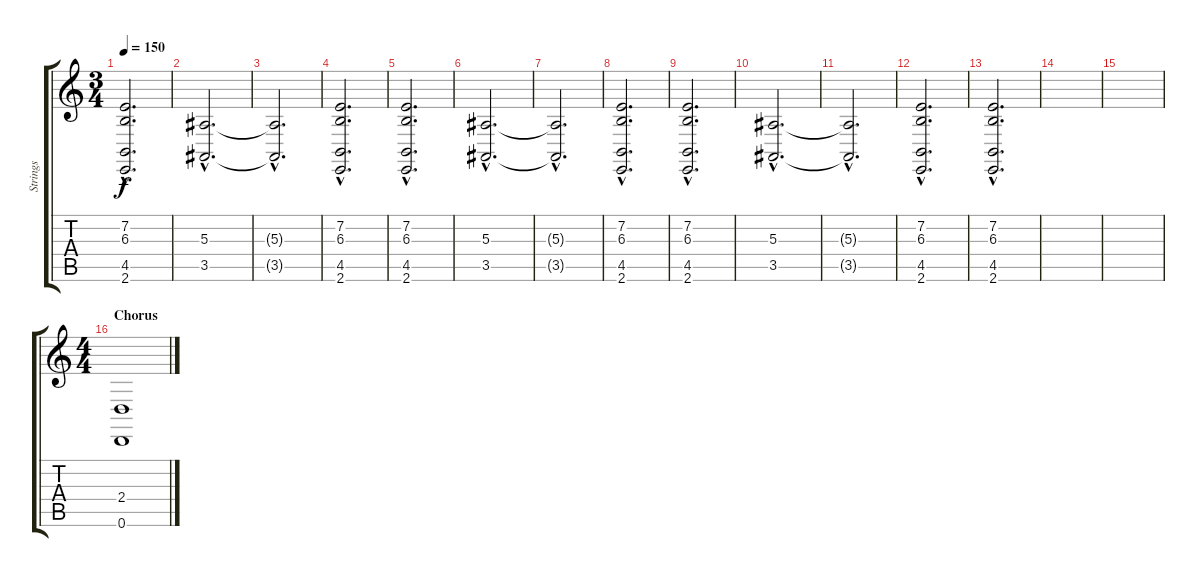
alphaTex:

\track ("Strings" "Strings") {instrument stringensemble1}
\staff {score tabs}
\tuning (D4 A3 F3 C3 G2 D2) {hide}
\ts (3 4)
\tempo 150
\clef g2
\ks c
(7.2{hac} 6.3{hac} 4.5{hac} 2.6{hac}).2{d dy f} |
(5.3{hac} 3.5{hac}).2{d} |
(5.3{hac t} 3.5{hac t}).2{d} |
(7.2{hac} 6.3{hac} 4.5{hac} 2.6{hac}).2{d} |
(7.2{hac} 6.3{hac} 4.5{hac} 2.6{hac}).2{d} |
(5.3{hac} 3.5{hac}).2{d} |
(5.3{hac t} 3.5{hac t}).2{d} |
(7.2{hac} 6.3{hac} 4.5{hac} 2.6{hac}).2{d} |
(7.2{hac} 6.3{hac} 4.5{hac} 2.6{hac}).2{d} |
(5.3{hac} 3.5{hac}).2{d} |
(5.3{hac t} 3.5{hac t}).2{d} |
(7.2{hac} 6.3{hac} 4.5{hac} 2.6{hac}).2{d} |
(7.2{hac} 6.3{hac} 4.5{hac} 2.6{hac}).2{d} |
|
|
\ts (4 4)
\section ("" "Chorus")
(2.4 0.6).1
